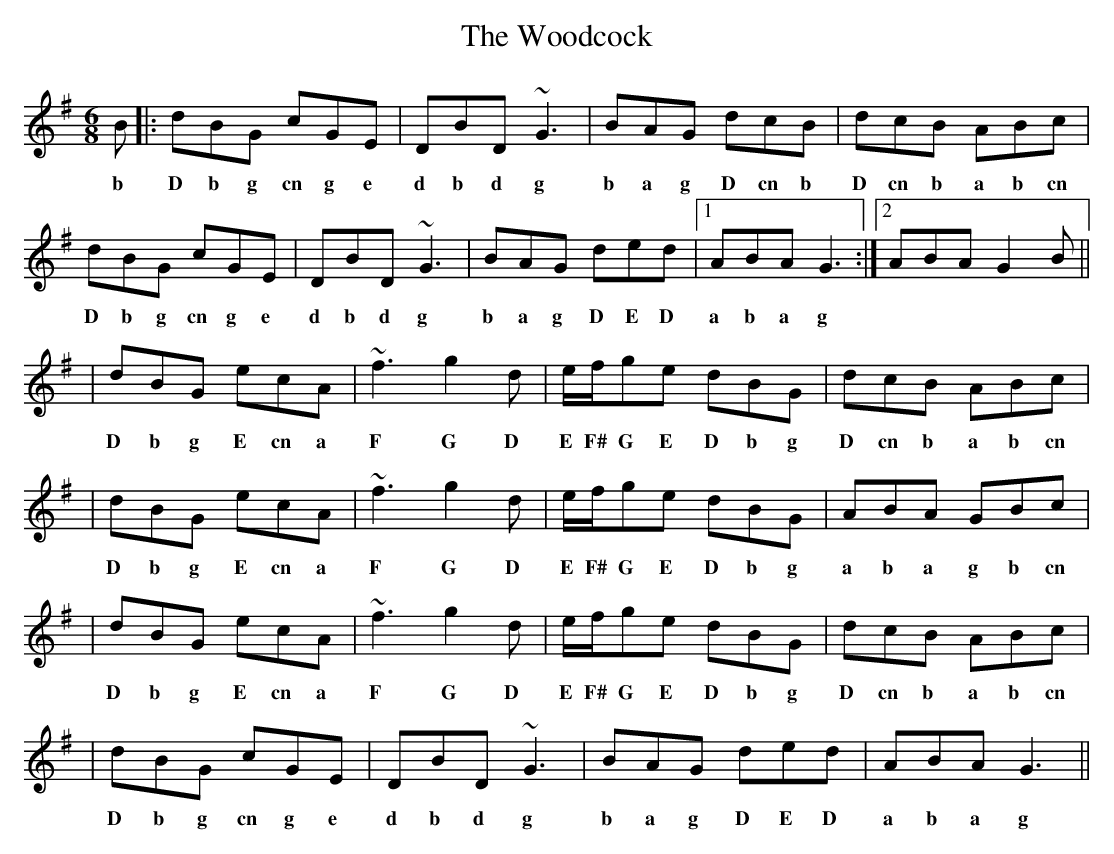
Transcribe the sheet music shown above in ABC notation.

X:1
T:The Woodcock
M:6/8
L:1/8
K:G
B|:dBG cGE|DBD ~G3|BAG dcB|dcB ABc|
w:b D b g cn g e d b d g b a g D cn b D cn b a b cn
dBG cGE|DBD ~G3|BAG ded|1 ABA G3:|2 ABA G2B||
w:D b g cn g e d b d g b a g D E D a b a g
|dBG ecA|~f3 g2 d|e/f/ge dBG|dcB ABc|
w:D b g E cn a F G D E F# G E D b g D cn b a b cn
|dBG ecA|~f3 g2 d|e/f/ge dBG|ABA GBc|
w:D b g E cn a F G D E F# G E D b g a b a g b cn
|dBG ecA|~f3 g2 d|e/f/ge dBG|dcB ABc|
w:D b g E cn a F G D E F# G E D b g D cn b a b cn
|dBG cGE|DBD ~G3|BAG ded|ABA G3||
w:D b g cn g e d b d g b a g D E D a b a g
